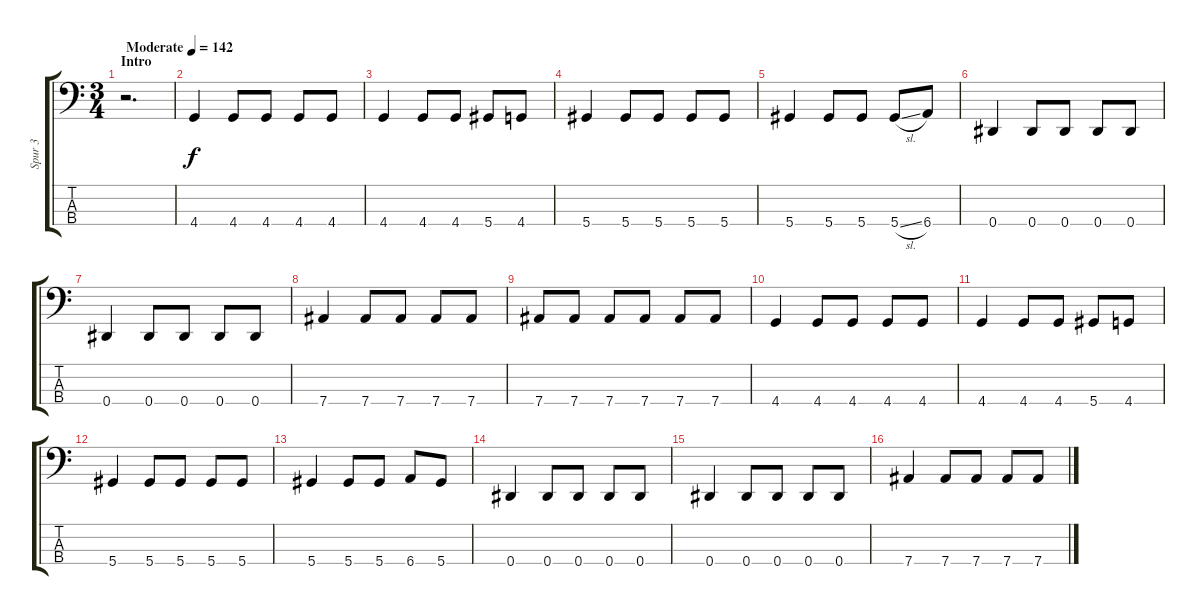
\track ("Spur 3" "Spur 3") {instrument electricbassfinger}
\staff {score tabs}
\tuning (Gb2 Db2 Ab1 Eb1) {hide}
\ts (3 4)
\section ("" "Intro")
\tempo (142 "Moderate")
\clef f4
\ks c
r.2{d dy f instrument electricbassfinger} |
4.4.4 4.4.8 4.4.8 4.4.8 4.4.8 |
4.4.4 4.4.8 4.4.8 5.4.8 4.4.8 |
5.4.4 5.4.8 5.4.8 5.4.8 5.4.8 |
5.4.4 5.4.8 5.4.8 5.4{sl}.8 6.4.8 |
0.4.4 0.4.8 0.4.8 0.4.8 0.4.8 |
0.4.4 0.4.8 0.4.8 0.4.8 0.4.8 |
7.4.4 7.4.8 7.4.8 7.4.8 7.4.8 |
7.4.8 7.4.8 7.4.8 7.4.8 7.4.8 7.4.8 |
4.4.4 4.4.8 4.4.8 4.4.8 4.4.8 |
4.4.4 4.4.8 4.4.8 5.4.8 4.4.8 |
5.4.4 5.4.8 5.4.8 5.4.8 5.4.8 |
5.4.4 5.4.8 5.4.8 6.4.8 5.4.8 |
0.4.4 0.4.8 0.4.8 0.4.8 0.4.8 |
0.4.4 0.4.8 0.4.8 0.4.8 0.4.8 |
7.4.4 7.4.8 7.4.8 7.4.8 7.4.8
